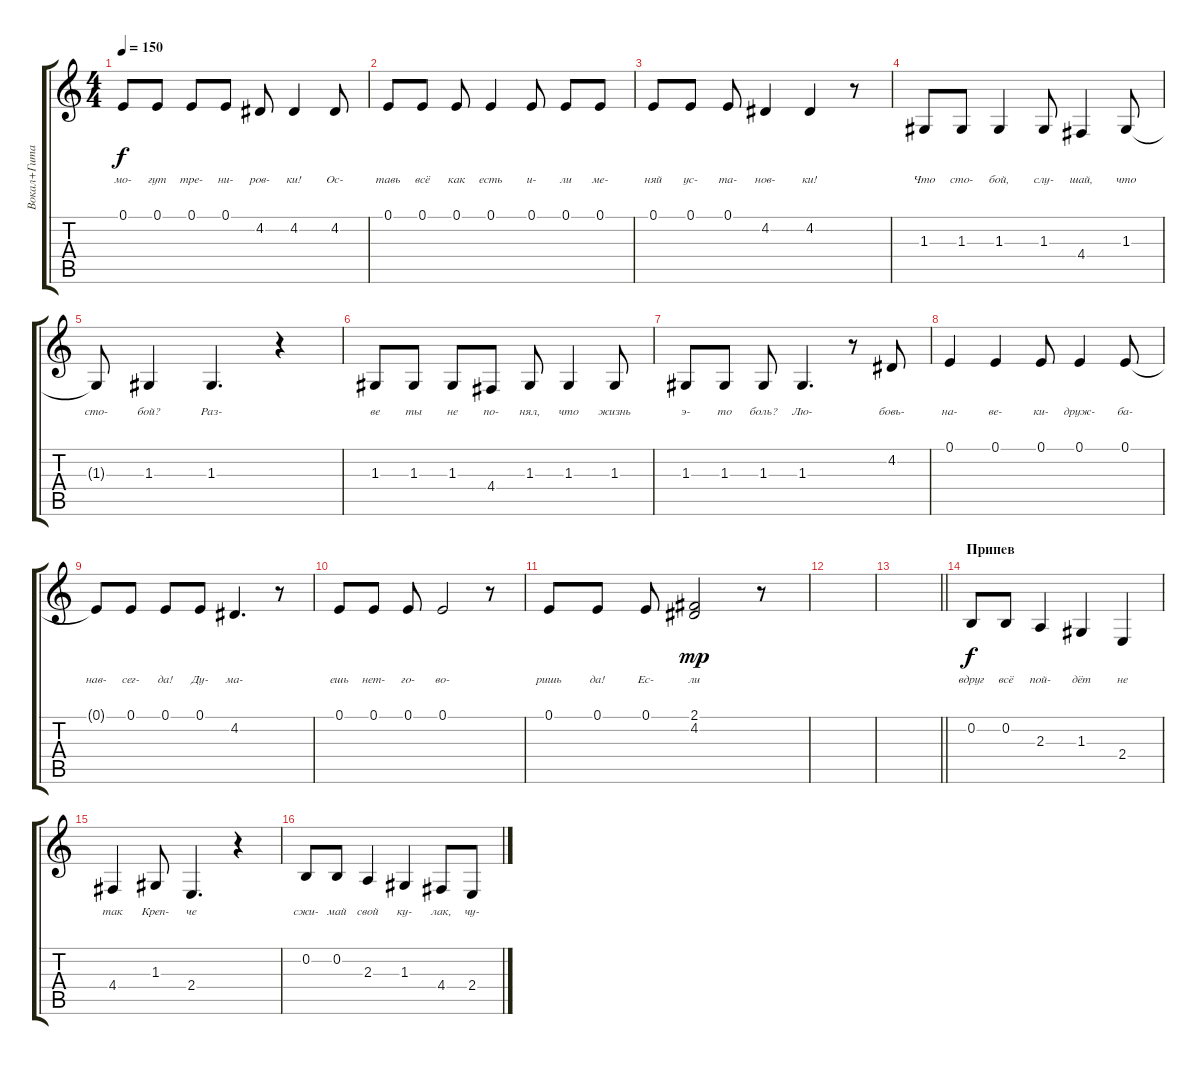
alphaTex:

\track ("Вокал+Гитара" "Вокал+Гита") {instrument lead2sawtooth}
\staff {score tabs}
\tuning (E4 B3 G3 D3 A2 E2) {hide}
\ts (4 4)
\tempo 150
\clef g2
\ks c
0.1.8{lyrics (0 "") lyrics (1 "мо-") lyrics (2 "") lyrics (3 "") lyrics (4 "") dy f} 0.1.8{lyrics (0 "") lyrics (1 "гут") lyrics (2 "") lyrics (3 "") lyrics (4 "")} 0.1.8{lyrics (0 "") lyrics (1 "тре-") lyrics (2 "") lyrics (3 "") lyrics (4 "")} 0.1.8{lyrics (0 "") lyrics (1 "ни-") lyrics (2 "") lyrics (3 "") lyrics (4 "")} 4.2.8{lyrics (0 "") lyrics (1 "ров-") lyrics (2 "") lyrics (3 "") lyrics (4 "")} 4.2.4{lyrics (0 "") lyrics (1 "ки!") lyrics (2 "") lyrics (3 "") lyrics (4 "")} 4.2.8{lyrics (0 "") lyrics (1 "Ос-") lyrics (2 "") lyrics (3 "") lyrics (4 "")} |
0.1.8{lyrics (0 "") lyrics (1 "тавь") lyrics (2 "") lyrics (3 "") lyrics (4 "")} 0.1.8{lyrics (0 "") lyrics (1 "всё") lyrics (2 "") lyrics (3 "") lyrics (4 "")} 0.1.8{lyrics (0 "") lyrics (1 "как") lyrics (2 "") lyrics (3 "") lyrics (4 "")} 0.1.4{lyrics (0 "") lyrics (1 "есть") lyrics (2 "") lyrics (3 "") lyrics (4 "")} 0.1.8{lyrics (0 "") lyrics (1 "и-") lyrics (2 "") lyrics (3 "") lyrics (4 "")} 0.1.8{lyrics (0 "") lyrics (1 "ли") lyrics (2 "") lyrics (3 "") lyrics (4 "")} 0.1.8{lyrics (0 "") lyrics (1 "ме-") lyrics (2 "") lyrics (3 "") lyrics (4 "")} |
0.1.8{lyrics (0 "") lyrics (1 "няй") lyrics (2 "") lyrics (3 "") lyrics (4 "")} 0.1.8{lyrics (0 "") lyrics (1 "ус-") lyrics (2 "") lyrics (3 "") lyrics (4 "")} 0.1.8{lyrics (0 "") lyrics (1 "та-") lyrics (2 "") lyrics (3 "") lyrics (4 "")} 4.2.4{lyrics (0 "") lyrics (1 "нов-") lyrics (2 "") lyrics (3 "") lyrics (4 "")} 4.2.4{lyrics (0 "") lyrics (1 "ки!") lyrics (2 "") lyrics (3 "") lyrics (4 "")} r.8 |
1.3.8{lyrics (0 "") lyrics (1 "Что") lyrics (2 "") lyrics (3 "") lyrics (4 "")} 1.3.8{lyrics (0 "") lyrics (1 "сто-") lyrics (2 "") lyrics (3 "") lyrics (4 "")} 1.3.4{lyrics (0 "") lyrics (1 "бой,") lyrics (2 "") lyrics (3 "") lyrics (4 "")} 1.3.8{lyrics (0 "") lyrics (1 "слу-") lyrics (2 "") lyrics (3 "") lyrics (4 "")} 4.4.4{lyrics (0 "") lyrics (1 "шай,") lyrics (2 "") lyrics (3 "") lyrics (4 "")} 1.3.8{lyrics (0 "") lyrics (1 "что") lyrics (2 "") lyrics (3 "") lyrics (4 "")} |
1.3{t}.8{lyrics (0 "") lyrics (1 "сто-") lyrics (2 "") lyrics (3 "") lyrics (4 "")} 1.3.4{lyrics (0 "") lyrics (1 "бой?") lyrics (2 "") lyrics (3 "") lyrics (4 "")} 1.3.4{d lyrics (0 "") lyrics (1 "Раз-") lyrics (2 "") lyrics (3 "") lyrics (4 "")} r.4 |
1.3.8{lyrics (0 "") lyrics (1 "ве") lyrics (2 "") lyrics (3 "") lyrics (4 "")} 1.3.8{lyrics (0 "") lyrics (1 "ты") lyrics (2 "") lyrics (3 "") lyrics (4 "")} 1.3.8{lyrics (0 "") lyrics (1 "не") lyrics (2 "") lyrics (3 "") lyrics (4 "")} 4.4.8{lyrics (0 "") lyrics (1 "по-") lyrics (2 "") lyrics (3 "") lyrics (4 "")} 1.3.8{lyrics (0 "") lyrics (1 "нял,") lyrics (2 "") lyrics (3 "") lyrics (4 "")} 1.3.4{lyrics (0 "") lyrics (1 "что") lyrics (2 "") lyrics (3 "") lyrics (4 "")} 1.3.8{lyrics (0 "") lyrics (1 "жизнь") lyrics (2 "") lyrics (3 "") lyrics (4 "")} |
1.3.8{lyrics (0 "") lyrics (1 "э-") lyrics (2 "") lyrics (3 "") lyrics (4 "")} 1.3.8{lyrics (0 "") lyrics (1 "то") lyrics (2 "") lyrics (3 "") lyrics (4 "")} 1.3.8{lyrics (0 "") lyrics (1 "боль?") lyrics (2 "") lyrics (3 "") lyrics (4 "")} 1.3.4{d lyrics (0 "") lyrics (1 "Лю-") lyrics (2 "") lyrics (3 "") lyrics (4 "")} r.8 4.2.8{lyrics (0 "") lyrics (1 "бовь-") lyrics (2 "") lyrics (3 "") lyrics (4 "")} |
0.1.4{lyrics (0 "") lyrics (1 "на-") lyrics (2 "") lyrics (3 "") lyrics (4 "")} 0.1.4{lyrics (0 "") lyrics (1 "ве-") lyrics (2 "") lyrics (3 "") lyrics (4 "")} 0.1.8{lyrics (0 "") lyrics (1 "ки-") lyrics (2 "") lyrics (3 "") lyrics (4 "")} 0.1.4{lyrics (0 "") lyrics (1 "друж-") lyrics (2 "") lyrics (3 "") lyrics (4 "")} 0.1.8{lyrics (0 "") lyrics (1 "ба-") lyrics (2 "") lyrics (3 "") lyrics (4 "")} |
0.1{t}.8{lyrics (0 "") lyrics (1 "нав-") lyrics (2 "") lyrics (3 "") lyrics (4 "")} 0.1.8{lyrics (0 "") lyrics (1 "сег-") lyrics (2 "") lyrics (3 "") lyrics (4 "")} 0.1.8{lyrics (0 "") lyrics (1 "да!") lyrics (2 "") lyrics (3 "") lyrics (4 "")} 0.1.8{lyrics (0 "") lyrics (1 "Ду-") lyrics (2 "") lyrics (3 "") lyrics (4 "")} 4.2.4{d lyrics (0 "") lyrics (1 "ма-") lyrics (2 "") lyrics (3 "") lyrics (4 "")} r.8 |
0.1.8{lyrics (0 "") lyrics (1 "ешь") lyrics (2 "") lyrics (3 "") lyrics (4 "")} 0.1.8{lyrics (0 "") lyrics (1 "нет-") lyrics (2 "") lyrics (3 "") lyrics (4 "")} 0.1.8{lyrics (0 "") lyrics (1 "го-") lyrics (2 "") lyrics (3 "") lyrics (4 "")} 0.1.2{lyrics (0 "") lyrics (1 "во-") lyrics (2 "") lyrics (3 "") lyrics (4 "")} r.8 |
0.1.8{lyrics (0 "") lyrics (1 "ришь") lyrics (2 "") lyrics (3 "") lyrics (4 "")} 0.1.8{lyrics (0 "") lyrics (1 "да!") lyrics (2 "") lyrics (3 "") lyrics (4 "")} 0.1.8{lyrics (0 "") lyrics (1 "Ес-") lyrics (2 "") lyrics (3 "") lyrics (4 "")} (2.1 4.2).2{lyrics (0 "") lyrics (1 "ли") lyrics (2 "") lyrics (3 "") lyrics (4 "") dy mp} r.8 |
|
\barLineRight lightlight
|
\section ("" "Припев")
0.2.8{lyrics (0 "") lyrics (1 "вдруг") lyrics (2 "") lyrics (3 "") lyrics (4 "") dy f} 0.2.8{lyrics (0 "") lyrics (1 "всё") lyrics (2 "") lyrics (3 "") lyrics (4 "")} 2.3.4{lyrics (0 "") lyrics (1 "пой-") lyrics (2 "") lyrics (3 "") lyrics (4 "")} 1.3.4{lyrics (0 "") lyrics (1 "дёт") lyrics (2 "") lyrics (3 "") lyrics (4 "")} 2.4.4{lyrics (0 "") lyrics (1 "не") lyrics (2 "") lyrics (3 "") lyrics (4 "")} |
4.4.4{lyrics (0 "") lyrics (1 "так") lyrics (2 "") lyrics (3 "") lyrics (4 "")} 1.3.8{lyrics (0 "") lyrics (1 "Креп-") lyrics (2 "") lyrics (3 "") lyrics (4 "")} 2.4.4{d lyrics (0 "") lyrics (1 "че") lyrics (2 "") lyrics (3 "") lyrics (4 "")} r.4 |
0.2.8{lyrics (0 "") lyrics (1 "сжи-") lyrics (2 "") lyrics (3 "") lyrics (4 "")} 0.2.8{lyrics (0 "") lyrics (1 "май") lyrics (2 "") lyrics (3 "") lyrics (4 "")} 2.3.4{lyrics (0 "") lyrics (1 "свой") lyrics (2 "") lyrics (3 "") lyrics (4 "")} 1.3.4{lyrics (0 "") lyrics (1 "ку-") lyrics (2 "") lyrics (3 "") lyrics (4 "")} 4.4.8{lyrics (0 "") lyrics (1 "лак,") lyrics (2 "") lyrics (3 "") lyrics (4 "")} 2.4.8{lyrics (0 "") lyrics (1 "чу-") lyrics (2 "") lyrics (3 "") lyrics (4 "")}
